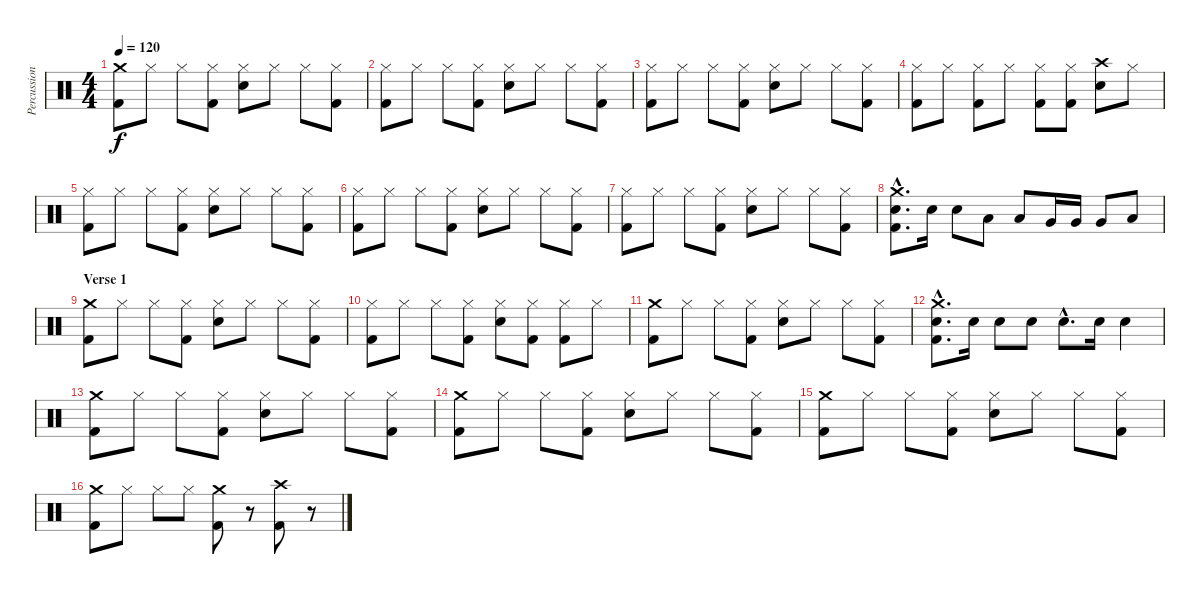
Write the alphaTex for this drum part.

\track ("Percussion" "Percussion") {instrument percussion}
\staff {score}
\articulation defaults
\ts (4 4)
\tempo 120
\clef neutral
\ks c
("Crash medium (hit)" "Kick (hit) 2").8{dy f} "Hi-Hat (closed)".8 "Hi-Hat (closed)".8 ("Hi-Hat (closed)" "Kick (hit) 2").8 ("Hi-Hat (closed)" "Snare (hit) 2").8 "Hi-Hat (closed)".8 "Hi-Hat (closed)".8 ("Hi-Hat (closed)" "Kick (hit) 2").8 |
("Hi-Hat (closed)" "Kick (hit) 2").8 "Hi-Hat (closed)".8 "Hi-Hat (closed)".8 ("Hi-Hat (closed)" "Kick (hit) 2").8 ("Hi-Hat (closed)" "Snare (hit) 2").8 "Hi-Hat (closed)".8 "Hi-Hat (closed)".8 ("Hi-Hat (closed)" "Kick (hit) 2").8 |
("Hi-Hat (closed)" "Kick (hit) 2").8 "Hi-Hat (closed)".8 "Hi-Hat (closed)".8 ("Hi-Hat (closed)" "Kick (hit) 2").8 ("Hi-Hat (closed)" "Snare (hit) 2").8 "Hi-Hat (closed)".8 "Hi-Hat (closed)".8 ("Hi-Hat (closed)" "Kick (hit) 2").8 |
("Hi-Hat (closed)" "Kick (hit) 2").8 "Hi-Hat (closed)".8 ("Hi-Hat (closed)" "Kick (hit) 2").8 "Hi-Hat (closed)".8 ("Hi-Hat (closed)" "Kick (hit) 2").8 ("Hi-Hat (closed)" "Kick (hit) 2").8 ("Crash high (hit)" "Snare (hit) 2").8 "Hi-Hat (closed)".8 |
("Hi-Hat (closed)" "Kick (hit) 2").8 "Hi-Hat (closed)".8 "Hi-Hat (closed)".8 ("Hi-Hat (closed)" "Kick (hit) 2").8 ("Hi-Hat (closed)" "Snare (hit) 2").8 "Hi-Hat (closed)".8 "Hi-Hat (closed)".8 ("Hi-Hat (closed)" "Kick (hit) 2").8 |
("Hi-Hat (closed)" "Kick (hit) 2").8 "Hi-Hat (closed)".8 "Hi-Hat (closed)".8 ("Hi-Hat (closed)" "Kick (hit) 2").8 ("Hi-Hat (closed)" "Snare (hit) 2").8 "Hi-Hat (closed)".8 "Hi-Hat (closed)".8 ("Hi-Hat (closed)" "Kick (hit) 2").8 |
("Hi-Hat (closed)" "Kick (hit) 2").8 "Hi-Hat (closed)".8 "Hi-Hat (closed)".8 ("Hi-Hat (closed)" "Kick (hit) 2").8 ("Hi-Hat (closed)" "Snare (hit) 2").8 "Hi-Hat (closed)".8 "Hi-Hat (closed)".8 ("Hi-Hat (closed)" "Kick (hit) 2").8 |
("Crash medium (hit)"{hac} "Snare (hit) 2"{hac} "Kick (hit) 2"{hac}).8{d} "Snare (hit) 2".16 "Snare (hit) 2".8 "Low Tom (hit)".8 "Low Tom (hit)".8 "Very Low Tom (hit)".16 "Very Low Tom (hit)".16 "Very Low Tom (hit)".8 "Low Floor Tom (hit)".8 |
\section ("" "Verse 1")
\ks aminor
("Crash medium (hit)" "Kick (hit) 2").8 "Hi-Hat (closed)".8 "Hi-Hat (closed)".8 ("Hi-Hat (closed)" "Kick (hit) 2").8 ("Hi-Hat (closed)" "Snare (hit) 2").8 "Hi-Hat (closed)".8 "Hi-Hat (closed)".8 ("Hi-Hat (closed)" "Kick (hit) 2").8 |
("Hi-Hat (closed)" "Kick (hit) 2").8 "Hi-Hat (closed)".8 "Hi-Hat (closed)".8 ("Hi-Hat (closed)" "Kick (hit) 2").8 ("Hi-Hat (closed)" "Snare (hit) 2").8 ("Hi-Hat (closed)" "Kick (hit) 2").8 ("Hi-Hat (closed)" "Kick (hit) 2").8 "Hi-Hat (closed)".8 |
("Crash medium (hit)" "Kick (hit) 2").8 "Hi-Hat (closed)".8 "Hi-Hat (closed)".8 ("Hi-Hat (closed)" "Kick (hit) 2").8 ("Hi-Hat (closed)" "Snare (hit) 2").8 "Hi-Hat (closed)".8 "Hi-Hat (closed)".8 ("Hi-Hat (closed)" "Kick (hit) 2").8 |
("Crash medium (hit)"{hac} "Snare (hit) 2"{hac} "Kick (hit) 2"{hac}).8{d} "Snare (hit) 2".16 "Snare (hit) 2".8 "Snare (hit) 2".8 "Snare (hit) 2"{hac}.8{d} "Snare (hit) 2".16 "Snare (hit) 2".4 |
("Crash medium (hit)" "Kick (hit) 2").8 "Hi-Hat (closed)".8 "Hi-Hat (closed)".8 ("Hi-Hat (closed)" "Kick (hit) 2").8 ("Hi-Hat (closed)" "Snare (hit) 2").8 "Hi-Hat (closed)".8 "Hi-Hat (closed)".8 ("Hi-Hat (closed)" "Kick (hit) 2").8 |
("Crash medium (hit)" "Kick (hit) 2").8 "Hi-Hat (closed)".8 "Hi-Hat (closed)".8 ("Hi-Hat (closed)" "Kick (hit) 2").8 ("Hi-Hat (closed)" "Snare (hit) 2").8 "Hi-Hat (closed)".8 "Hi-Hat (closed)".8 ("Hi-Hat (closed)" "Kick (hit) 2").8 |
("Crash medium (hit)" "Kick (hit) 2").8 "Hi-Hat (closed)".8 "Hi-Hat (closed)".8 ("Hi-Hat (closed)" "Kick (hit) 2").8 ("Hi-Hat (closed)" "Snare (hit) 2").8 "Hi-Hat (closed)".8 "Hi-Hat (closed)".8 ("Hi-Hat (closed)" "Kick (hit) 2").8 |
("Crash medium (hit)" "Kick (hit) 2").8 "Hi-Hat (closed)".8 "Hi-Hat (closed)".8 "Hi-Hat (closed)".8 ("Crash medium (hit)" "Kick (hit) 2").8 r.8 ("Crash high (hit)" "Kick (hit) 2").8 r.8
